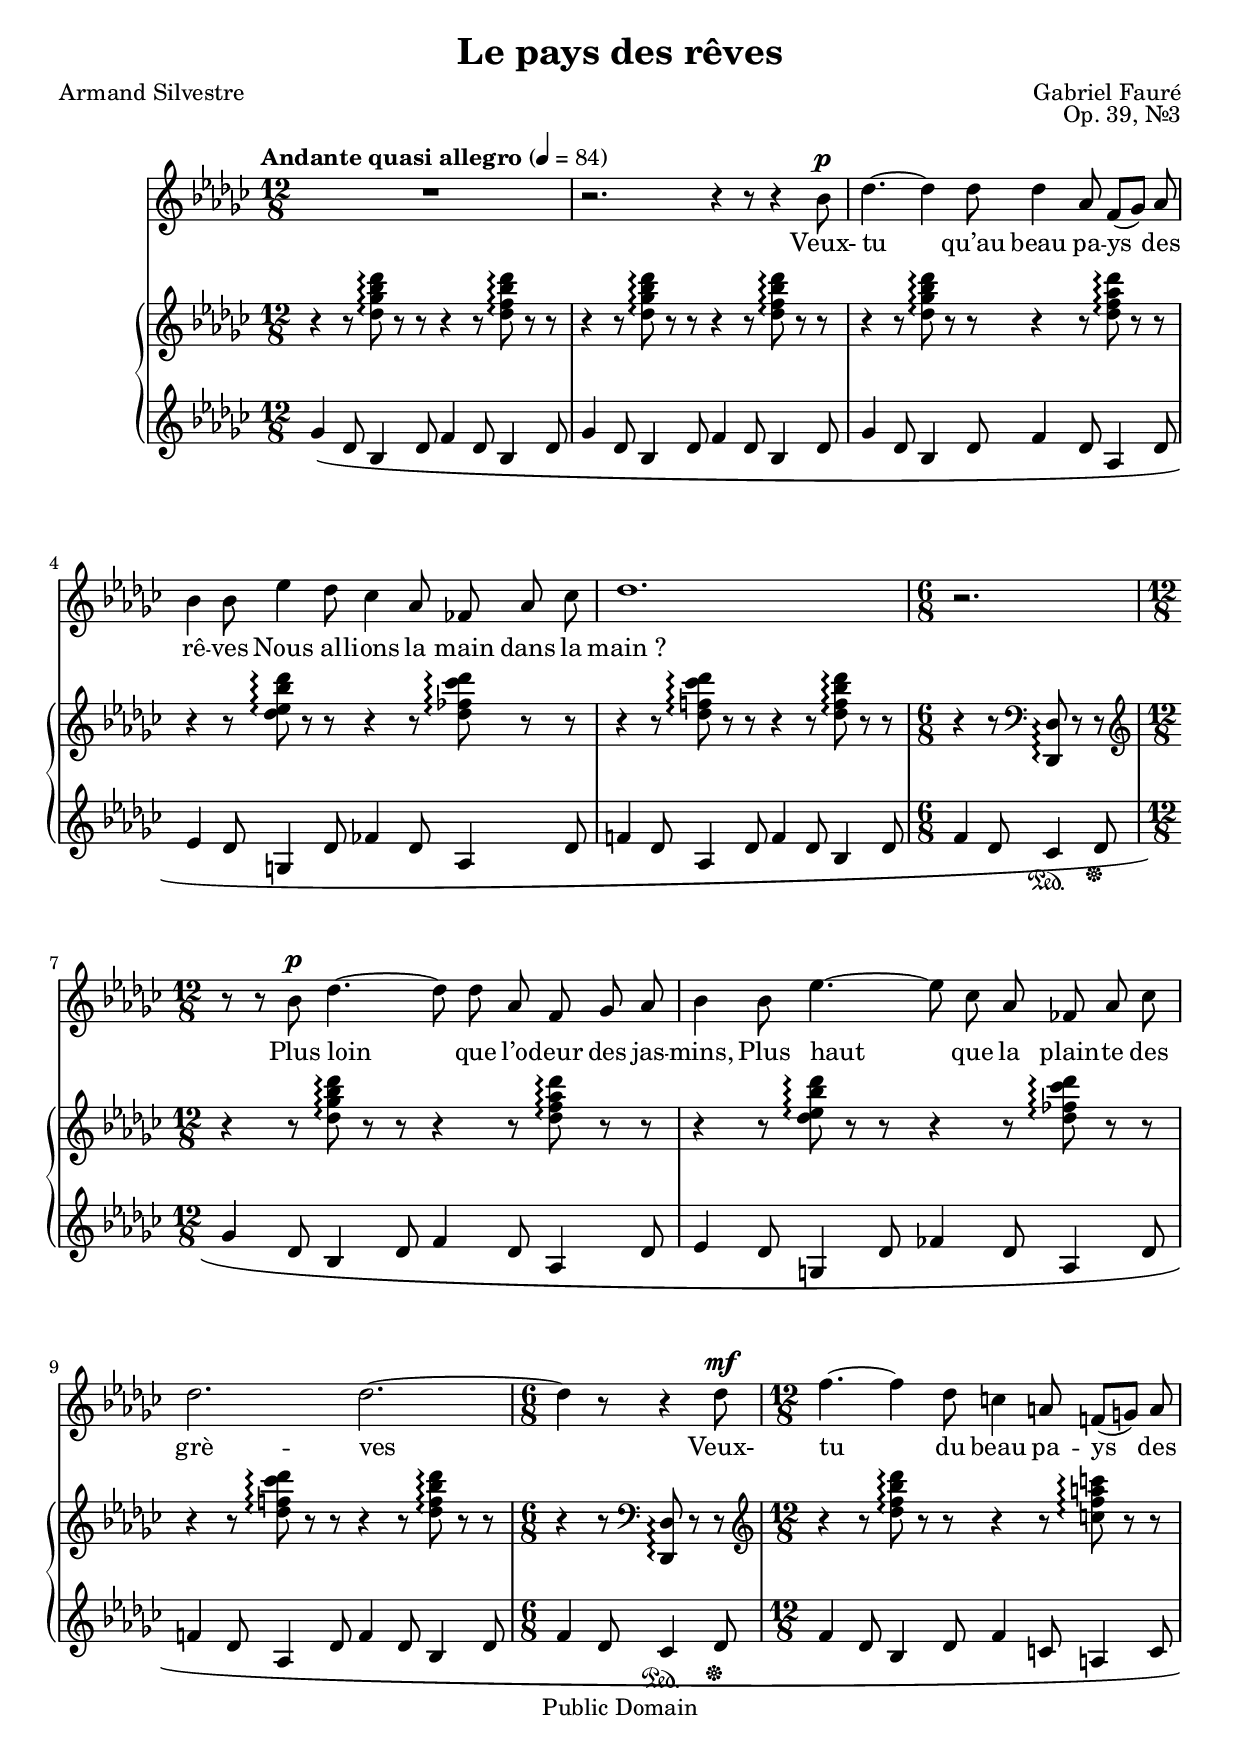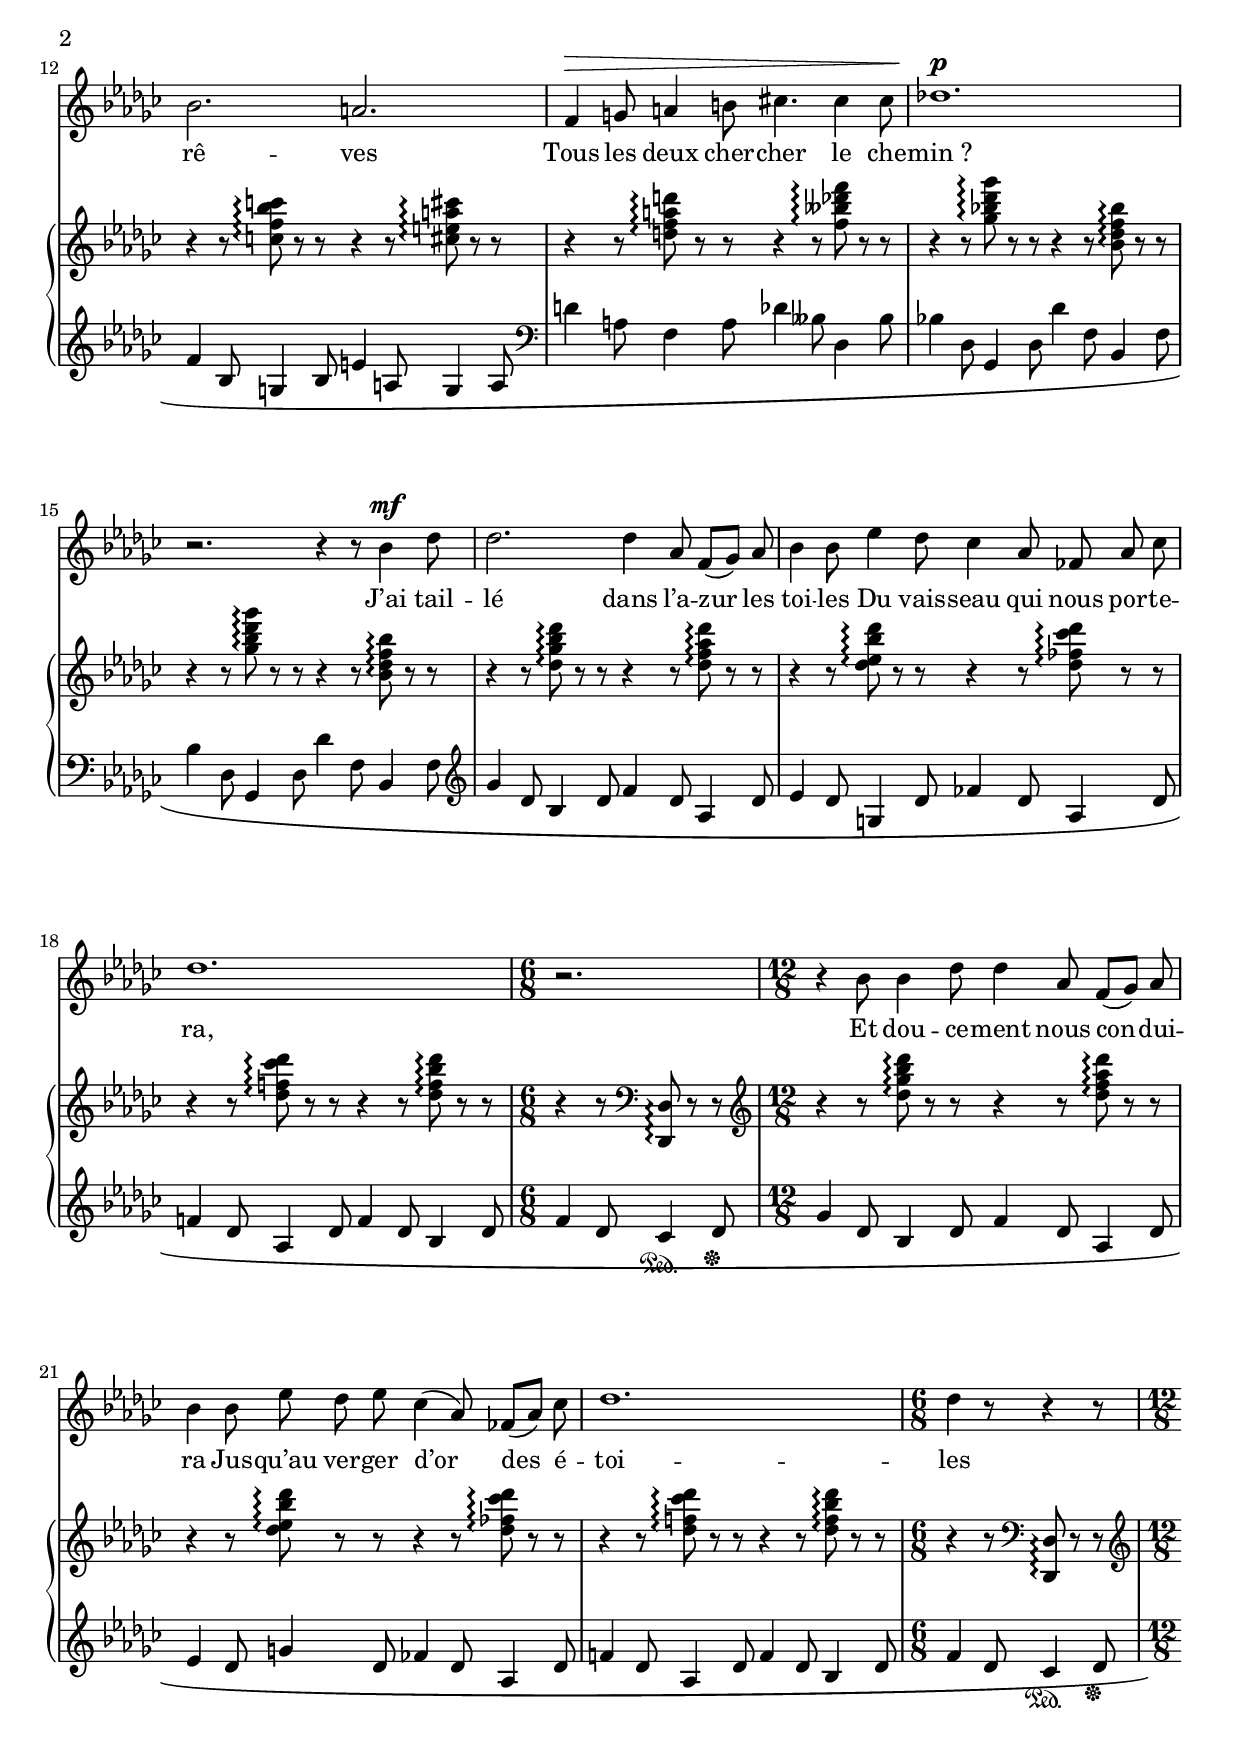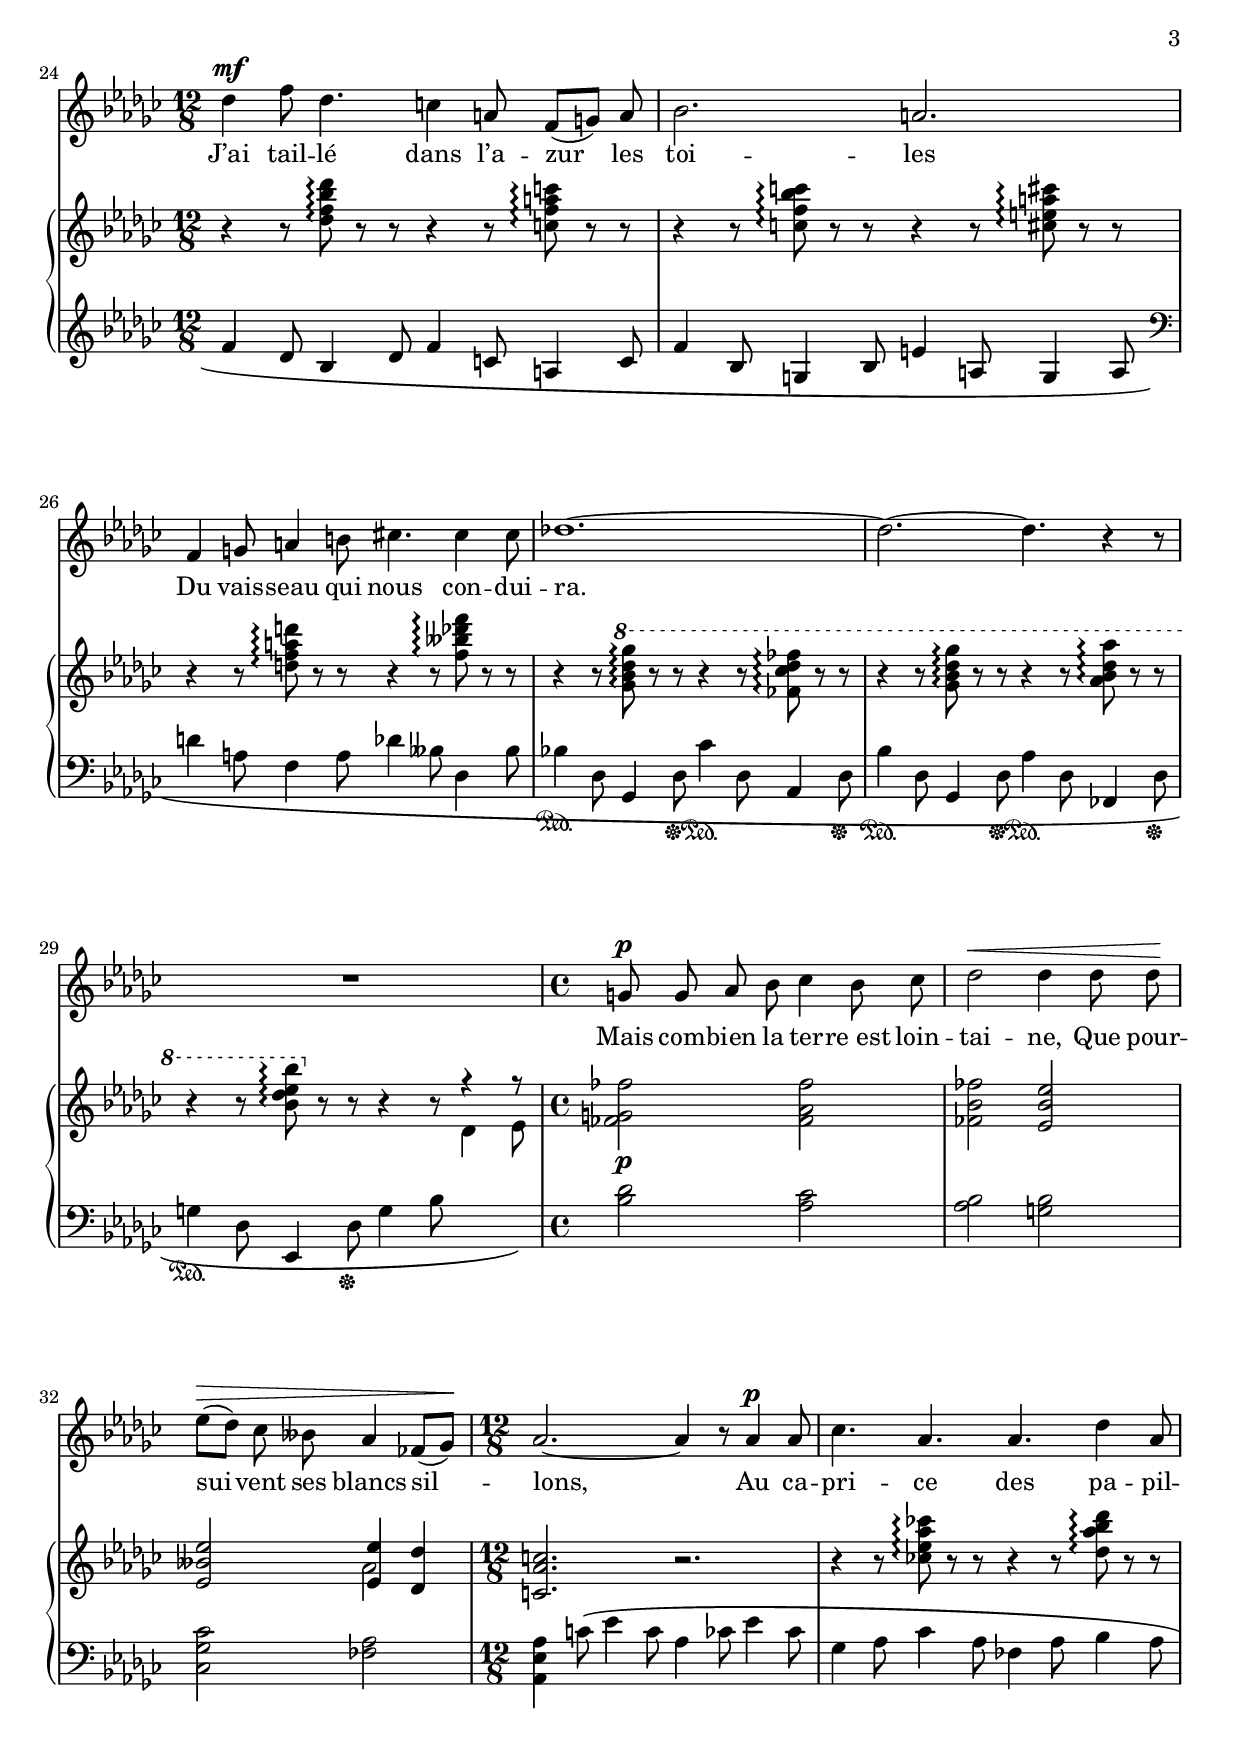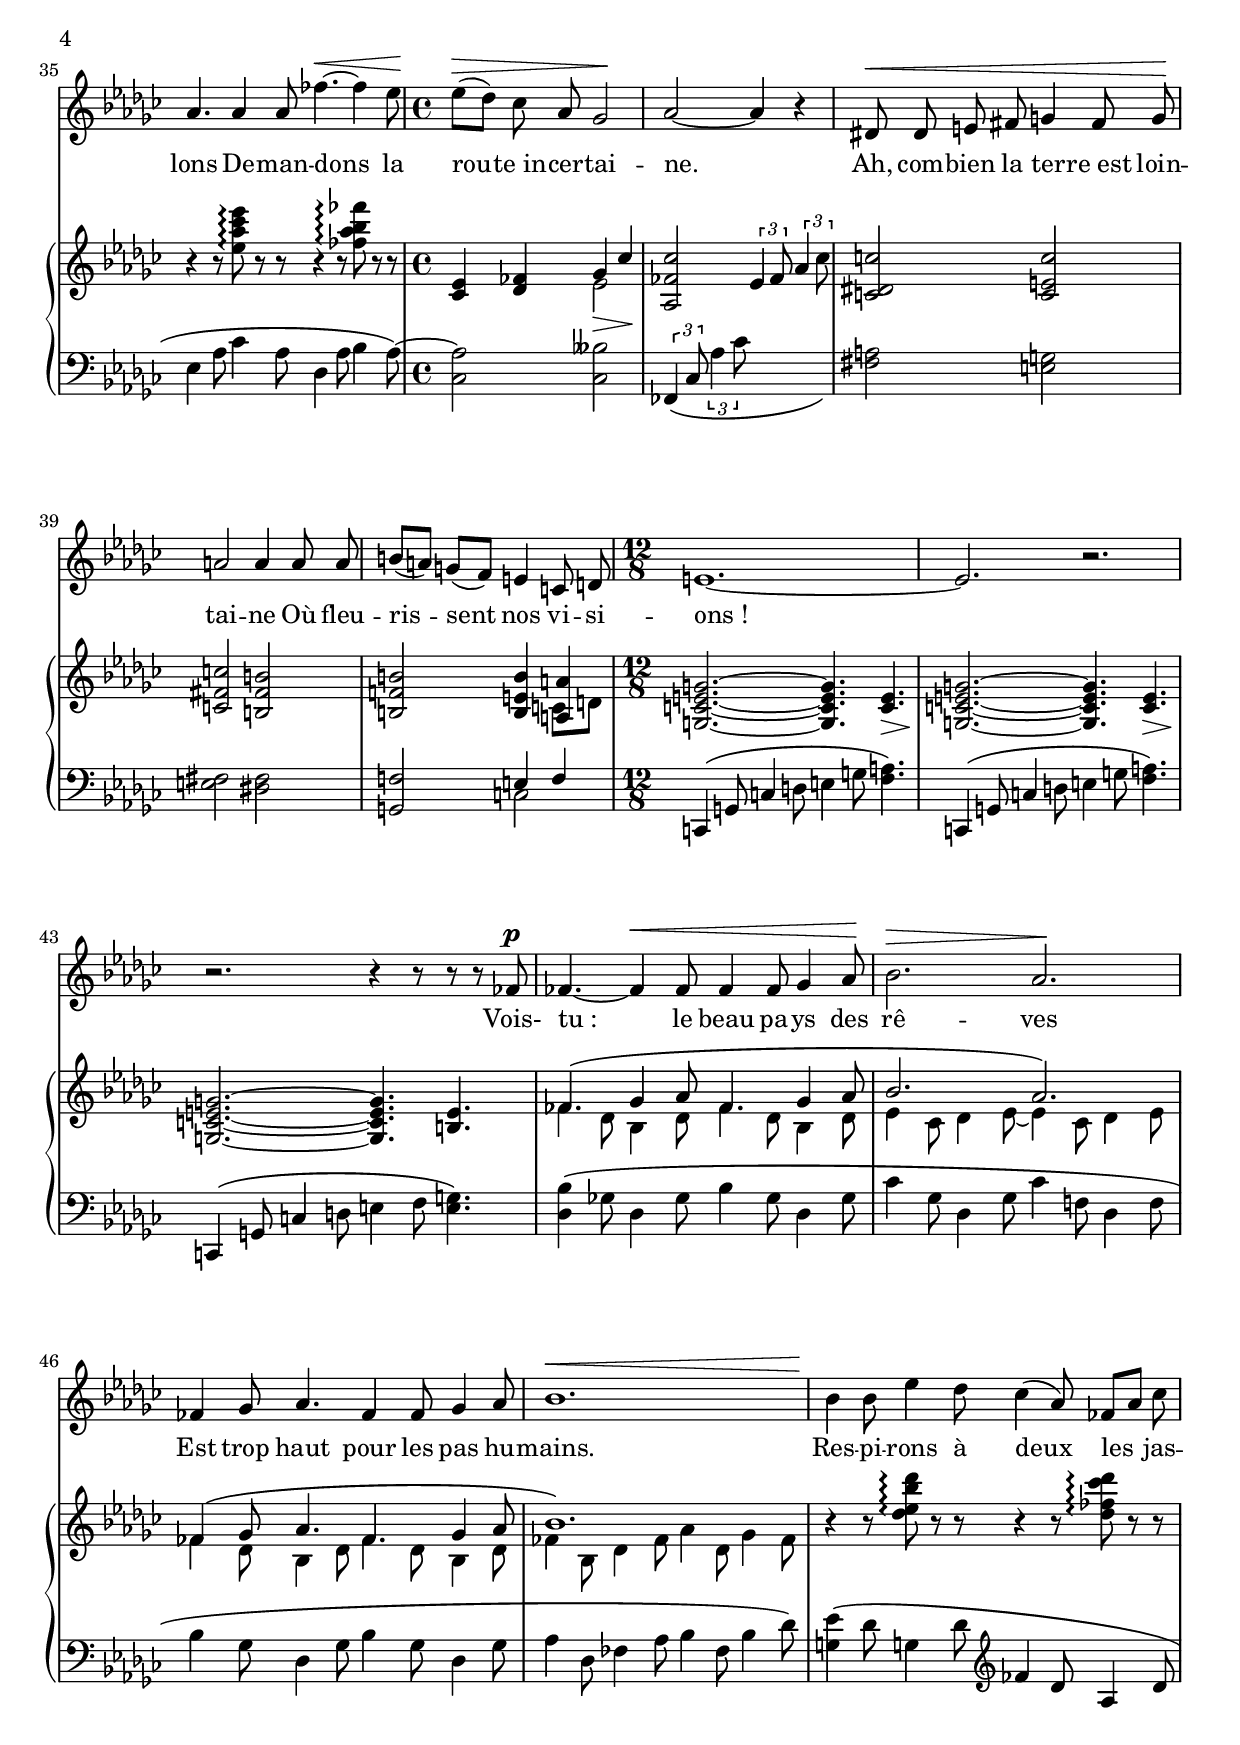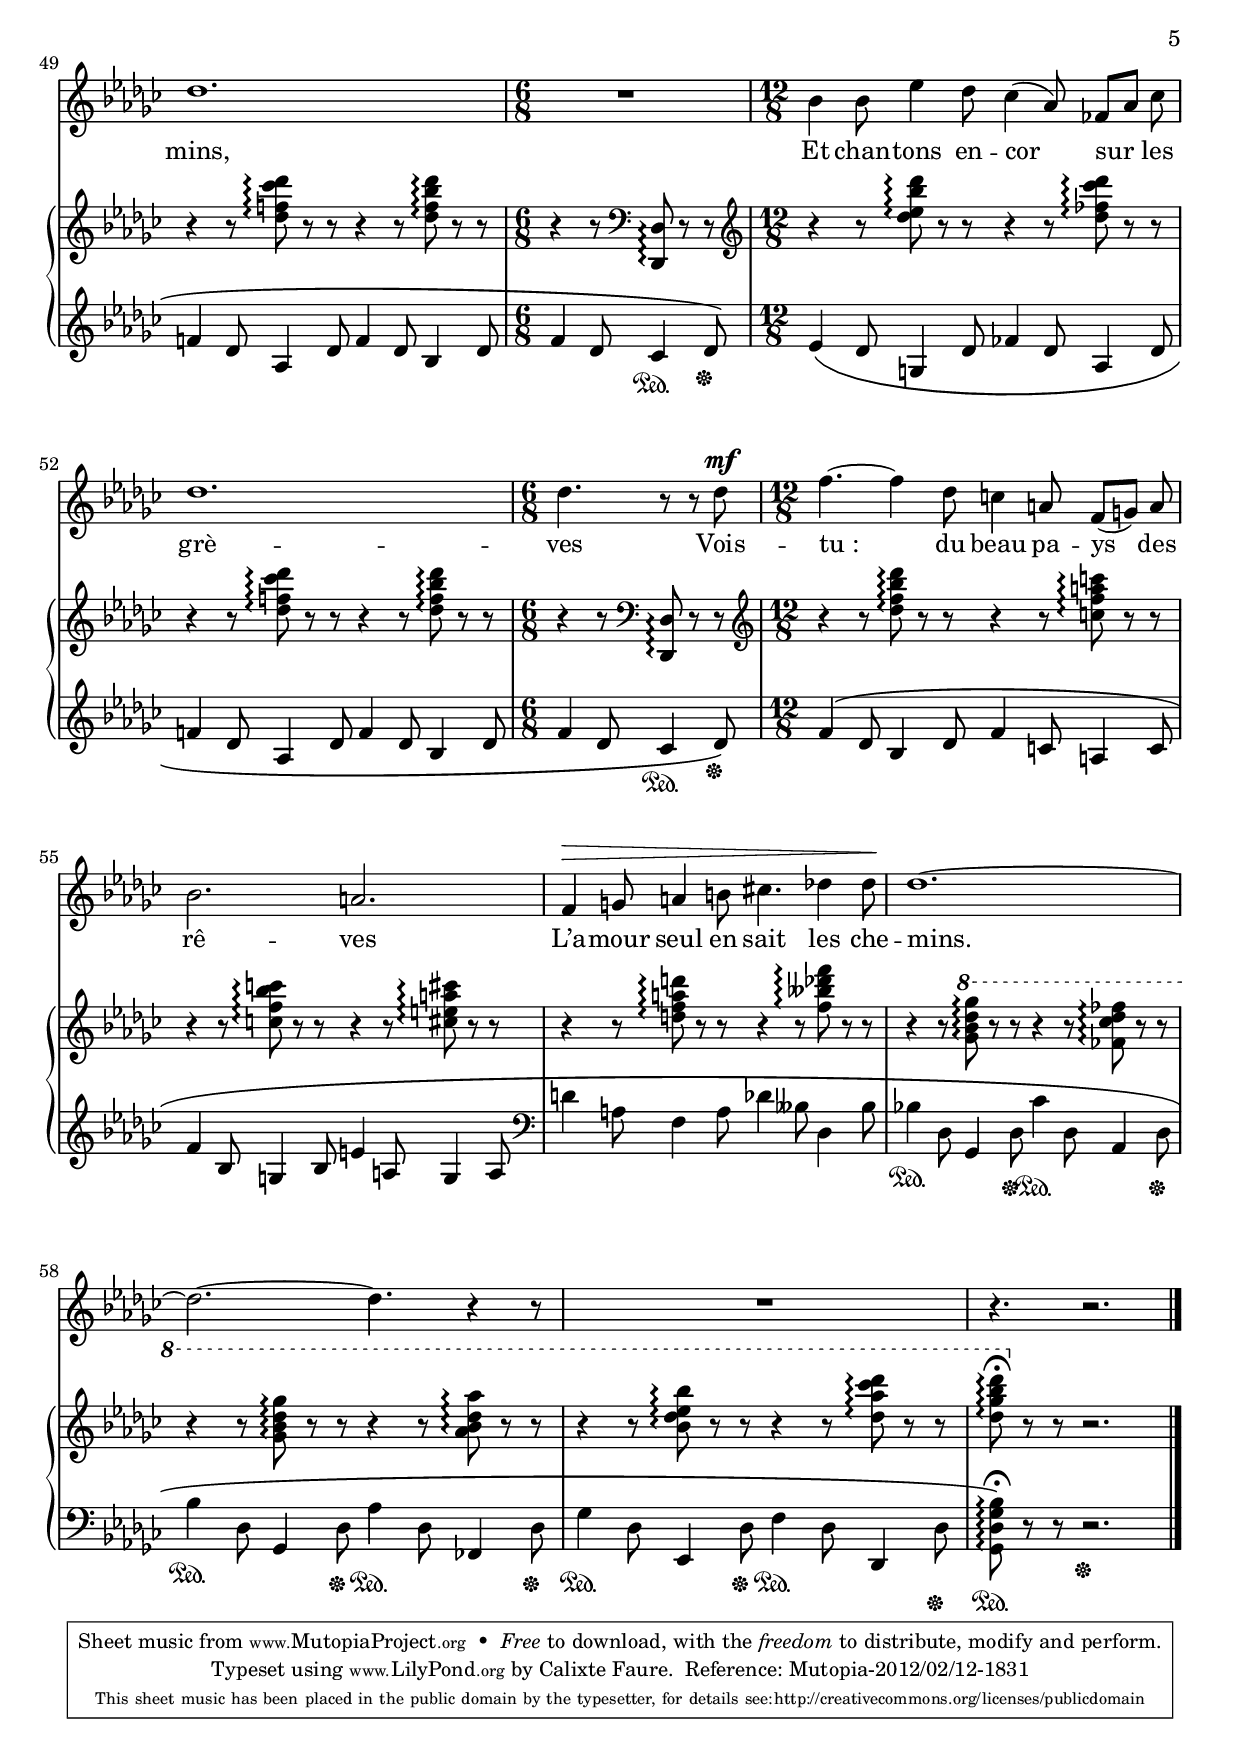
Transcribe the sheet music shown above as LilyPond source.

\version "2.14.2"
\language "italiano" % So we can use "do re mi…"

\header{
	title="Le pays des rêves"
	composer="Gabriel Fauré"
	poet="Armand Silvestre"
	opus="Op. 39, №3"
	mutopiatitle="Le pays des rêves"
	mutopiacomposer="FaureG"
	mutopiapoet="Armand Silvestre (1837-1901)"
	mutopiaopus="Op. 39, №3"
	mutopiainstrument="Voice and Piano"
	date="1884"
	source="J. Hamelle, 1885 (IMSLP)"
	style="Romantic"
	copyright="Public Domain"
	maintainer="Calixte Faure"
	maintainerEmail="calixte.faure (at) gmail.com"

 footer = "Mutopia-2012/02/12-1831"
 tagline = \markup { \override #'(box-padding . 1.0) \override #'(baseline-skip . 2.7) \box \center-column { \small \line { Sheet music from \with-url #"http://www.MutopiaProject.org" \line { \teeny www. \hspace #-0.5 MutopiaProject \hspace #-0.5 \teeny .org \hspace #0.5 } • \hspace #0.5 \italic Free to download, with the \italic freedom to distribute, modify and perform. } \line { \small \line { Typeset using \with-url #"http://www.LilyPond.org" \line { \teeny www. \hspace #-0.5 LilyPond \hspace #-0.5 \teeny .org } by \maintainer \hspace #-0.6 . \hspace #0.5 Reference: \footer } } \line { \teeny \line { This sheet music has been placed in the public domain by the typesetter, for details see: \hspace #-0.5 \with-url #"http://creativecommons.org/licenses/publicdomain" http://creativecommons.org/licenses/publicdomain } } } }
}

md = {\change Staff = "md"}
mg = {\change Staff = "mg"}

global={
	\key solb \major
	\tempo \markup {"Andante quasi allegro"} 4 = 84
	\mergeDifferentlyDottedOn
	}

chant=\relative do''{
	\autoBeamOff
	\dynamicUp
	\time 12/8 R1. | r2. r4 r8 r4 sib8\p |
	reb4.~ reb4 reb8 reb4 lab8 fa8[(solb]) lab8 |
	sib4 sib8 mib4 reb8 dob4 lab8 fab lab dob |
% mesure 5
	reb1. |
	\time 6/8 r2. |
	\time 12/8 r8 r sib\p reb4.~ reb8 reb lab fa solb lab |
	sib4 sib8 mib4.~ mib8 dob lab fab lab dob |
	reb2. reb~ |
% mesure 10
	\time 6/8 reb4 r8 r4 reb8\mf |
	\time 12/8 fa4.~ fa4 reb8 do4 la8 fa!([sol)] la | sib2. la |
	fa4\> sol8 la4 si8 dod4. dod4 dod8 | reb!1.\p |
% mesure 15
	r2. r4 r8 sib4\mf reb8 |
	reb2. reb4 lab8 fa[(solb]) lab |
	sib4 sib8 mib4 reb8 dob4 lab8 fab lab dob | reb1. |
	\time 6/8 r2. |
% mesure 20
	\time 12/8 r4 sib8 sib4 reb8 reb4 lab8 fa[(solb]) lab |
	sib4 sib8 mib8 reb mib dob4(lab8) fab[(lab]) dob8 | 
	reb1. |
	\time 6/8 reb4 r8 r4 r8 |
	\time 12/8 reb4\mf fa8 reb4. do4 la8 fa8[(sol]) la8 |
% mesure 25
	sib2. la | fa4 sol8 la4 si8 dod4. dod4 dod8 |
	reb!1.~|reb2.~ reb4. r4 r8 | R1. |
% mesure 30
	\time 4/4 sol,8\p sol lab sib dob4 sib8 dob |
	reb2\< reb4 reb8 reb\! |
	mib[(\> reb]) dob sibb lab4 fab8[(solb])\!
	\time 12/8 lab2.~ lab4 r8 lab4\p lab8 |
	dob4. lab lab reb4 lab8 |
% mesure 35
	lab4. lab4 lab8 fab'4.~\< fab4 mib8\! |
	\time 4/4 mib8([\> reb]) dob lab solb2\! |
	lab2~ lab4 r |
	red,8\< red mi fad sol4 fad8 sol8\! |
	la2 la4 la8 la | 
% mesure 40
	si[(la]) sol[(fa]) mi4 do8 re |
	\time12/8 mi1.~ | mi2. r | r r4 r8 r r fab\p |
	fab4.~ fab4\< fab8 fab4 fab8 solb4 lab8\! |
% mesure 45	
	sib2.\> lab\! |
	fab4 solb8 lab4. fab4 fab8 solb4 lab8 | sib1.\< |
	sib4\! sib8 mib4 reb8 dob4(lab8) fab[lab] dob | reb1. |
% mesure 50
	\time 6/8 R2. |
	\time12/8 sib4 sib8 mib4 reb8 dob4(lab8) fab[lab] dob | reb1. |
	\time6/8 reb4. r8 r reb\mf
	\time 12/8 fa4.~ fa4 reb8 do4 la8 fa([sol)] la |
% mesure 55
	sib2. la | fa4\> sol8 la4 si8 dod4. reb!4 reb8\! |
	reb1.~ | reb2.~ reb4. r4 r8 | R1. |
% mesure 60
	r4. r2. \bar"|."
}

pianoHaut=\relative do''{
	\time 12/8 r4 r8
	<reb solb sib reb>\arpeggio r r r4 r8
	<reb fa sib reb>\arpeggio r r | r4 r8
	<reb solb sib reb>\arpeggio r8 r r4 r8
	<reb fa sib reb>\arpeggio r8 r r4 r8
	<reb solb sib reb>\arpeggio r8 r r4 r8
	<reb fa lab reb>\arpeggio r8 r r4 r8
	<reb mib sib' reb>\arpeggio r8 r r4 r8
	<reb fab dob' reb>\arpeggio r8 r r4 r8
	<reb fa! dob' reb>\arpeggio r8 r r4 r8
	<reb fa sib reb>\arpeggio r8 r 
	\time 6/8
% mesure 6
	r4 r8 \clef bass
	<reb,, reb,>\arpeggio
	r8 r \clef treble \time 12/8 r4 r8
	<reb'' solb sib reb>\arpeggio r8 r r4 r8
	<reb fa lab reb>\arpeggio r8 r r4 r8
	<reb mib sib' reb>\arpeggio r8 r r4 r8
	<reb fab dob' reb>\arpeggio r8 r r4 r8
	<reb fa! dob' reb>\arpeggio r8 r r4 r8
	<reb fa sib reb>\arpeggio r8 r
	\time 6/8
% mesure 10
	r4 r8 \clef bass
	<reb,, reb,>\arpeggio
	r8 r8 |
	\clef treble \time 12/8 r4 r8
	<reb'' fa sib reb>\arpeggio r8 r r4 r8 
	<do fa la do>\arpeggio r8 r |
	r4 r8 <do fa sib do>\arpeggio r8 r 
	r4 r8 <dod mi la dod>\arpeggio r8 r |
	r4 r8 <re fa la re>\arpeggio r8 r
	r4 r8 <fa sibb reb fa>\arpeggio r8 r |
	r4 r8 <solb sib! reb solb>\arpeggio r8 r
	r4 r8 <sib, reb fa sib>\arpeggio r8 r |
% mesure 15
	r4 r8 <solb' sib reb solb>\arpeggio r8 r
	r4 r8 <sib, reb fa sib>\arpeggio r8 r |
	r4 r8 <reb solb sib reb>\arpeggio r8 r
	r4 r8 <reb fa lab reb>\arpeggio r8 r |
	r4 r8 <reb mib sib' reb>\arpeggio r8 r
	r4 r8 <reb fab dob' reb>\arpeggio r8 r |
	r4 r8 <reb fa! dob' reb>\arpeggio r8 r
	r4 r8 <reb fa sib reb>\arpeggio r8 r |
	\time 6/8 r4 r8
	\clef bass <reb,, reb,>\arpeggio r r |
	\clef treble \time 12/8
% mesure 20
	r4 r8 <reb'' solb sib reb>\arpeggio r8 r
	r4 r8 <reb fa lab reb>\arpeggio r8 r |
	r4 r8 <reb mib sib' reb>\arpeggio r8 r
	r4 r8 <reb fab dob' reb>\arpeggio r8 r |
	r4 r8 <reb fa! dob' reb>\arpeggio r8 r
	r4 r8 <reb fa sib reb>\arpeggio r8 r |
	\time 6/8 r4 r8
	\clef bass <reb,, reb,>\arpeggio r8 r8 |
	\clef treble \time 12/8
	r4 r8 <reb'' fa sib reb>\arpeggio r8 r
	r4 r8 <do fa la do>\arpeggio r8 r |
% mesure 25
	r4 r8 <do fa sib do>\arpeggio r8 r
	r4 r8 <dod mi la dod>\arpeggio r8 r |
	r4 r8 <re fa la re>\arpeggio r8 r
	r4 r8 <fa sibb reb fa>\arpeggio r8 r |
	r4 r8 \ottava #1 
	<solb sib reb solb>\arpeggio r8 r
	r4 r8 <fab dob'reb fab>\arpeggio r8 r |
	r4 r8 <solb sib reb solb>\arpeggio r8 r
	r4 r8 <lab sib reb lab'>\arpeggio r8 r |
	r4 r8 <sib reb mib sib'>\arpeggio
	\ottava #0 r8 r
	r4 r8 \voiceOne r4 r8 |
	\time 4/4 \oneVoice 
% mesure 30
	<fab, sol fab'>2\p <fab lab fab'> |
	<fab sib fab'> <mib sib' mib> |
	<mib sibb' mib>
		<<{\voiceTwo lab}
		\\
		{\voiceOne <mib mib'>4 <reb reb'>}>>
	\oneVoice	
	\time 12/8
% mesure 33
	<do lab' do>2. r2. |
	r4 r8 <dob'! mib lab dob!>\arpeggio r r
	r4 r8 <reb lab' sib reb>\arpeggio r r |
	r4 r8 <mib lab dob mib>\arpeggio r r
	r4 r8 <fab lab sib fab'>\arpeggio r r |
	\time 4/4
% mesure 36
	<dob, mib>4 <reb fab>
		<<{\voiceTwo mib2}
		\\
		{\voiceOne solb4\> dob\!}>> |
	<lab, fab' dob'>2 s2 |
	<do red do'>2 <do mi do'> |
	<do fad do'> <si fad' si> |
	<si fa'! si><si mi si'>4
		<<{<la la'>}\\{do8[re]}>>
% mesure 41
	\time 12/8
	<sol, do mi sol>2.~ q4. <do mi>\> |
	<sol do mi sol>2.\!~ q4. <do mi>\> |
	<sol do mi sol>2.\!~ q4. <si mi> |
	<<{\voiceTwo 
		fab'4 reb8 sib4 reb8 fab4 reb8 sib4 reb8 |
		mib4 dob8 reb4 mib8~ mib4 dob8 reb4 mib8 |
		fab4 reb8 sib4 reb8 fab4 reb8 sib4 reb8 |
		fab4 sib,8 reb4 fab8 lab4 reb,8 solb4 fab8 |
	}\\{\voiceOne 
		fab4.\( solb4 lab8 fab4. solb4 lab8 | sib2. lab2.\) |
		fab4\( solb8 lab4. fab solb4 lab8 | sib1.\)
	}>>
	r4 r8 <reb mib sib' reb>\arpeggio r r
	r4 r8 <reb fab dob' reb>\arpeggio r r |
	r4 r8 <reb fa! dob' reb>\arpeggio r r
	r4 r8 <reb fa sib reb>\arpeggio r r |
% mesure 50
	\time 6/8 r4 r8 
	\clef bass <reb,, reb,>\arpeggio r r |
	\clef treble \time 12/8
	r4 r8 <reb'' mib sib' reb>\arpeggio r r
	r4 r8 <reb fab dob' reb>\arpeggio r r |
	r4 r8 <reb fa! dob' reb>\arpeggio r r
	r4 r8 <reb fa sib reb>\arpeggio r r |
	\time 6/8 r4 r8
	\clef bass <reb,, reb,>\arpeggio r r |
	\clef treble \time 12/8
	r4 r8 <reb'' fa sib reb>\arpeggio r r
	r4 r8 <do fa la do>\arpeggio r r |
% mesure 55
	r4 r8 <do fa sib do>\arpeggio r r
	r4 r8 <dod mi la dod>\arpeggio r r |
	r4 r8 <re fa la re>\arpeggio r r
	r4 r8 <fa sibb reb fa>\arpeggio r r |
	r4 r8 \ottava #1
	<solb sib reb solb>\arpeggio r r
	r4 r8 <fab dob' reb fab>\arpeggio r r |
	r4 r8 <solb sib reb solb>\arpeggio r r
	r4 r8 <lab sib reb lab'>\arpeggio r r |
	r4 r8 <sib reb mib sib'>\arpeggio r r
	r4 r8 <reb lab' dob reb>\arpeggio r r |
% mesure 60
	<reb solb sib reb>\arpeggio\fermata
	\ottava #0
	 r r r2. \bar"|."
}

pianoBas=\relative do''{
	\clef bass
	\time 12/8
	\clef treble
	solb4_\( reb8 sib4 reb8 fa4 reb8 sib4 reb8 | 
	solb4 reb8 sib4 reb8 fa4 reb8 sib4 reb8 | 
	solb4 reb8 sib4 reb8 fa4 reb8 lab4 reb8 | 
	mib4 reb8 sol,4 reb'8 fab4 reb8 lab4 reb8 |
% mesure 5
	fa!4 reb8 lab4 reb8 fa4 reb8 sib4 reb8 |
	\time 6/8 fa4 reb8 dob4\sustainOn reb8\sustainOff |
	\time 12/8 solb4 reb8 sib4 reb8 fa4 reb8 lab4 reb8 |
	mib4 reb8 sol,4 reb'8 fab4 reb8 lab4 reb8 |
	fa!4 reb8 lab4 reb8 fa4 reb8 sib4 reb8 |
% mesure 10
	\time 6/8 fa4 reb8 dob4\sustainOn reb8\sustainOff |
	\time 12/8 fa4 reb8 sib4 reb8 fa4 do8 la4 do8 |
	fa4 sib,8 sol4 sib8 mi4 la,8 sol4 la8 |
	\clef bass re4 la8 fa4 la8 reb4 sibb8 reb,4 sibb'8 |
	sib!4 reb,8 solb,4 reb'8 reb'4 fa,8 sib,4 fa'8 |
% mesure 15
	sib4 reb,8 solb,4 reb'8 reb'4 fa,8 sib,4 fa'8 |
	\clef treble solb'4 reb8 sib4 reb8 fa4 reb8 lab4 reb8 |
	mib4 reb8 sol,4 reb'8 fab4 reb8 lab4 reb8 |
	fa!4 reb8 lab4 reb8 fa4 reb8 sib4 reb8 |
	\time 6/8 fa4 reb8 dob4\sustainOn reb8\sustainOff |
% mesure 20
	\time 12/8 solb4 reb8 sib4 reb8 fa4 reb8 lab4 reb8 |
	mib4 reb8 sol4 reb8 fab4 reb8 lab4 reb8 |
	fa!4 reb8 lab4 reb8 fa4 reb8 sib4 reb8 |
	\time 6/8 fa4 reb8 dob4\sustainOn reb8\sustainOff |
	\time 12/8 fa4 reb8 sib4 reb8 fa4 do8 la4 do8 |
% mesure 25
	fa4 sib,8 sol4 sib8 mi4 la,8 sol4 la8 |
	\clef bass re4 la8 fa4 la8 reb4 sibb8 reb,4 sibb'8 |
	sib!4\sustainOn reb,8 solb,4 reb'8\sustainOff
	dob'4\sustainOn reb,8 lab4 reb8\sustainOff |
	sib'4\sustainOn reb,8 solb,4 reb'8\sustainOff
	lab'4\sustainOn reb,8 fab,4 reb'8\sustainOff |
	sol4\sustainOn reb8 mib,4 reb'8\sustainOff sol4 sib8
	\md \voiceTwo reb4 mib8\) | \mg \oneVoice
% mesure 30
	\time 4/4
	<sib reb>2 <lab dob> |
	<lab sib> <sol sib> |
	<dob, solb' dob> <fab lab> |
	\time 12/8
	<lab, mib' lab>4
	do'8\( mib4 do8 lab4 dob8 mib4 dob8 |
	solb4 lab8 dob4 lab8 fab4 lab8 sib4 lab8 |
% mesure 35
	mib4 lab8 dob4 lab8 reb,4 lab'8 sib4 lab8\)~ |
	\time 4/4
	<lab dob,>2 <sibb dob,> |
	\times2/3{fab,4_\( dob'8} \times2/3{lab'4 dob8}
	\md
	\times2/3{mib4 fab8} \times2/3{lab4 dob8\)}
	\mg
	<fad,, la>2 <mi sol> |
	<mi fad> <red fad> |
% mesure 40
	<sol, fa'!> <<{mi'4 fa}\\{do2}>>
	\time 12/8
	do,4\( sol'8 do4 re8 mi4 sol8 <fa la>4.\) |
	do,4\( sol'8 do4 re8 mi4 sol8 <fa la>4.\) |
	do,4\( sol'8 do4 re8 mi4 fa8 <mi sol>4.\) |
	<reb sib'>4\( solb!8 reb4 solb8 sib4 solb8 reb4 solb8 |
% mesure 45
	dob4 solb8 reb4 solb8 dob4 fa,!8 reb4 fa8 |
	sib4 solb8 reb4 solb8 sib4 solb8 reb4 solb8 |
	lab4 reb,8 fab4 lab8 sib4 fab8 sib4 reb8\) |
	<sol, mib'>4\( reb'8 sol,!4 reb'8 \clef treble
	fab4 reb8 lab4 reb8 |
	fa!4 reb8 lab4 reb8 fa4 reb8 sib4 reb8 |
% mesure 50
	\time 6/8 fa4 reb8 dob4\sustainOn reb8\sustainOff\) |
	\time 12/8 mib4\( reb8 sol,4 reb'8 fab4 reb8 lab4 reb8 |
	fa!4 reb8 lab4 reb8 fa4 reb8 sib4 reb8 |
	\time 6/8 fa4 reb8 dob4\sustainOn reb8\sustainOff\) |
	\time 12/8 fa4\( reb8 sib4 reb8 fa4 do8 la4 do8 |
% mesure 55
	fa4 sib,8 sol4 sib8 mi4 la,8 sol4 la8 |
	\clef bass re4 la8 fa4 la8 reb4 sibb8 reb,4 sibb'8 |
	sib!4\sustainOn reb,8 solb,4 reb'8\sustainOff
	dob'4\sustainOn reb,8 lab4 reb8\sustainOff |
	sib'4\sustainOn reb,8 solb,4 reb'8\sustainOff
	lab'4\sustainOn reb,8 fab,4 reb'8\sustainOff |
	solb4\sustainOn reb8 mib,4 reb'8\sustainOff
	fa4\sustainOn reb8 reb,4 reb'8\sustainOff |
% mesure 60
	<solb, reb' solb sib>\)\arpeggio\fermata\sustainOn
	r8 r r2.\sustainOff \bar"|."
}

paroles=\lyricmode{
	Veux- tu qu’au beau pa -- ys des rê -- ves
	Nous al -- lions la main dans la main_?
	Plus loin que l’o -- deur des jas -- mins,
	Plus haut que la plain -- te des grè -- ves

	Veux- tu du beau pa -- ys des rê -- ves
	Tous les deux cher -- cher le che -- min_?
	J’ai tail -- lé dans l’a -- zur les toi -- les
	Du vais -- seau qui nous por -- te -- ra,
	
	Et dou -- ce -- ment nous con -- dui -- ra
	Jus -- qu’au ver -- ger d’or des é -- toi -- les
	J’ai tail -- lé dans l’a -- zur les toi -- les
	Du vais -- seau qui nous con -- dui -- ra.

	Mais com -- bien la ter -- re_est loin -- tai -- ne,
	Que pour -- sui -- vent ses blancs sil -- lons,
	Au ca -- pri -- ce des pa -- pil -- lons
	De -- man -- dons la rou -- te_in -- cer -- tai -- ne.

	Ah, com -- bien la ter -- re_est loin -- tai -- ne
	Où fleu -- ris -- sent nos vi -- si -- ons_!
	Vois- tu_: le beau pa -- ys des rê -- ves
	Est trop haut pour les pas hu -- mains.

	Res -- pi -- rons à deux les jas -- mins,
	Et chan -- tons en -- cor sur les grè -- ves
	Vois -- tu_: du beau pa -- ys des rê -- ves
	L’a -- mour seul en sait les che -- mins.
}

\score{<<
	\new Staff{\new Voice{\global \chant}
			\addlyrics \paroles
	}
	\new PianoStaff{<<
		\new Staff= "md"{\global \pianoHaut}
		\new Staff= "mg"{\global \pianoBas}
>>}
>>
\layout{}
\midi{}
}

\paper{
		topmargin = 1.0\cm
		bottommargin = 1.5\cm
		leftmargin = 2.5\cm
		linewidth = 16.0\cm
		raggedbottom = ##t
		footsep = 1.0\cm
}
